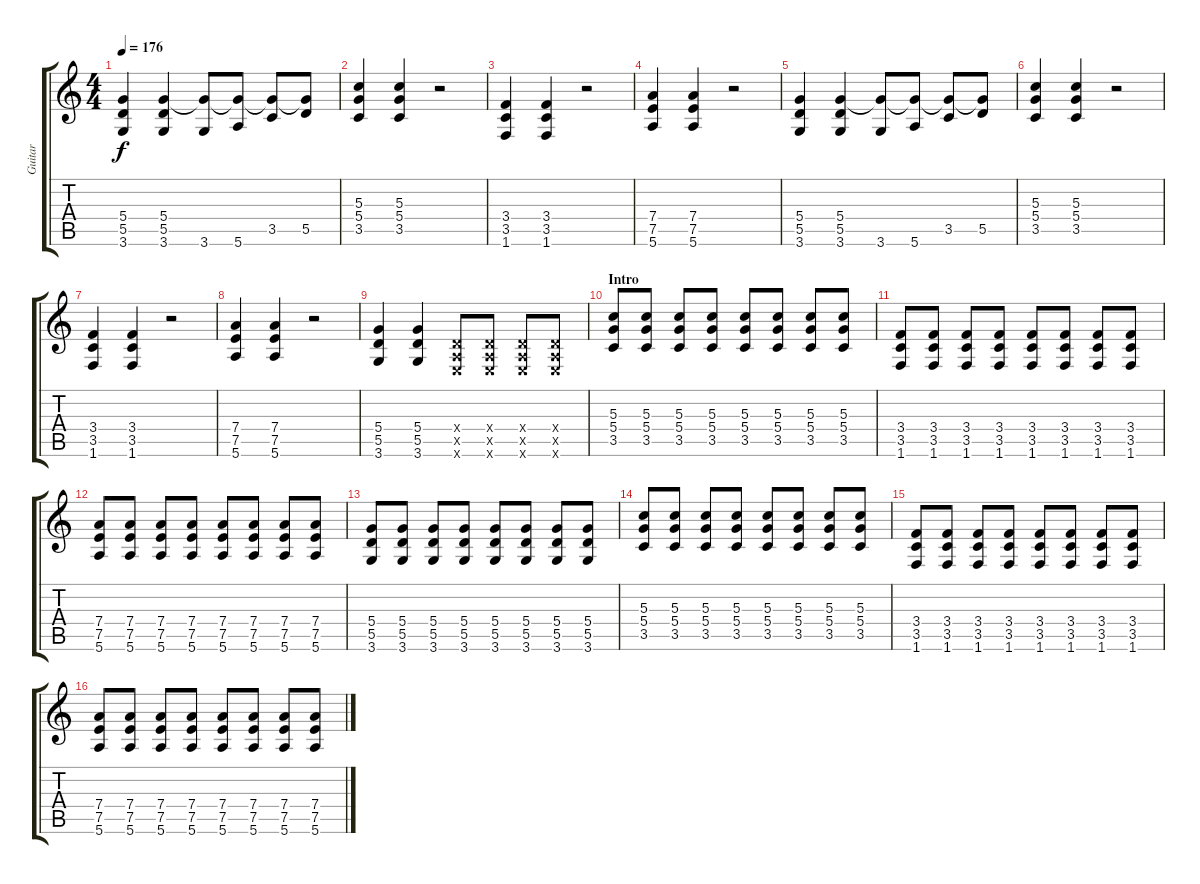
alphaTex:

\track ("Guitar" "Guitar") {instrument distortionguitar}
\staff {score tabs}
\tuning (E4 B3 G3 D3 A2 E2) {hide}
\ts (4 4)
\tempo 176
\clef g2
\ks c
(5.4 5.5 3.6).4{dy f} (5.4 5.5 3.6).4 (5.4{t} 3.6).8 (5.4{t} 5.6).8 (5.4{t} 3.5).8 (5.4{t} 5.5).8 |
(5.3 5.4 3.5).4 (5.3 5.4 3.5).4 r.2 |
(3.4 3.5 1.6).4 (3.4 3.5 1.6).4 r.2 |
(7.4 7.5 5.6).4 (7.4 7.5 5.6).4 r.2 |
(5.4 5.5 3.6).4 (5.4 5.5 3.6).4 (5.4{t} 3.6).8 (5.4{t} 5.6).8 (5.4{t} 3.5).8 (5.4{t} 5.5).8 |
(5.3 5.4 3.5).4 (5.3 5.4 3.5).4 r.2 |
(3.4 3.5 1.6).4 (3.4 3.5 1.6).4 r.2 |
(7.4 7.5 5.6).4 (7.4 7.5 5.6).4 r.2 |
(5.4 5.5 3.6).4 (5.4 5.5 3.6).4 (0.4{x} 0.5{x} 0.6{x}).8 (0.4{x} 0.5{x} 0.6{x}).8 (0.4{x} 0.5{x} 0.6{x}).8 (0.4{x} 0.5{x} 0.6{x}).8 |
\section ("" "Intro")
(5.3 5.4 3.5).8 (5.3 5.4 3.5).8 (5.3 5.4 3.5).8 (5.3 5.4 3.5).8 (5.3 5.4 3.5).8 (5.3 5.4 3.5).8 (5.3 5.4 3.5).8 (5.3 5.4 3.5).8 |
(3.4 3.5 1.6).8 (3.4 3.5 1.6).8 (3.4 3.5 1.6).8 (3.4 3.5 1.6).8 (3.4 3.5 1.6).8 (3.4 3.5 1.6).8 (3.4 3.5 1.6).8 (3.4 3.5 1.6).8 |
(7.4 7.5 5.6).8 (7.4 7.5 5.6).8 (7.4 7.5 5.6).8 (7.4 7.5 5.6).8 (7.4 7.5 5.6).8 (7.4 7.5 5.6).8 (7.4 7.5 5.6).8 (7.4 7.5 5.6).8 |
(5.4 5.5 3.6).8 (5.4 5.5 3.6).8 (5.4 5.5 3.6).8 (5.4 5.5 3.6).8 (5.4 5.5 3.6).8 (5.4 5.5 3.6).8 (5.4 5.5 3.6).8 (5.4 5.5 3.6).8 |
(5.3 5.4 3.5).8 (5.3 5.4 3.5).8 (5.3 5.4 3.5).8 (5.3 5.4 3.5).8 (5.3 5.4 3.5).8 (5.3 5.4 3.5).8 (5.3 5.4 3.5).8 (5.3 5.4 3.5).8 |
(3.4 3.5 1.6).8 (3.4 3.5 1.6).8 (3.4 3.5 1.6).8 (3.4 3.5 1.6).8 (3.4 3.5 1.6).8 (3.4 3.5 1.6).8 (3.4 3.5 1.6).8 (3.4 3.5 1.6).8 |
(7.4 7.5 5.6).8 (7.4 7.5 5.6).8 (7.4 7.5 5.6).8 (7.4 7.5 5.6).8 (7.4 7.5 5.6).8 (7.4 7.5 5.6).8 (7.4 7.5 5.6).8 (7.4 7.5 5.6).8
